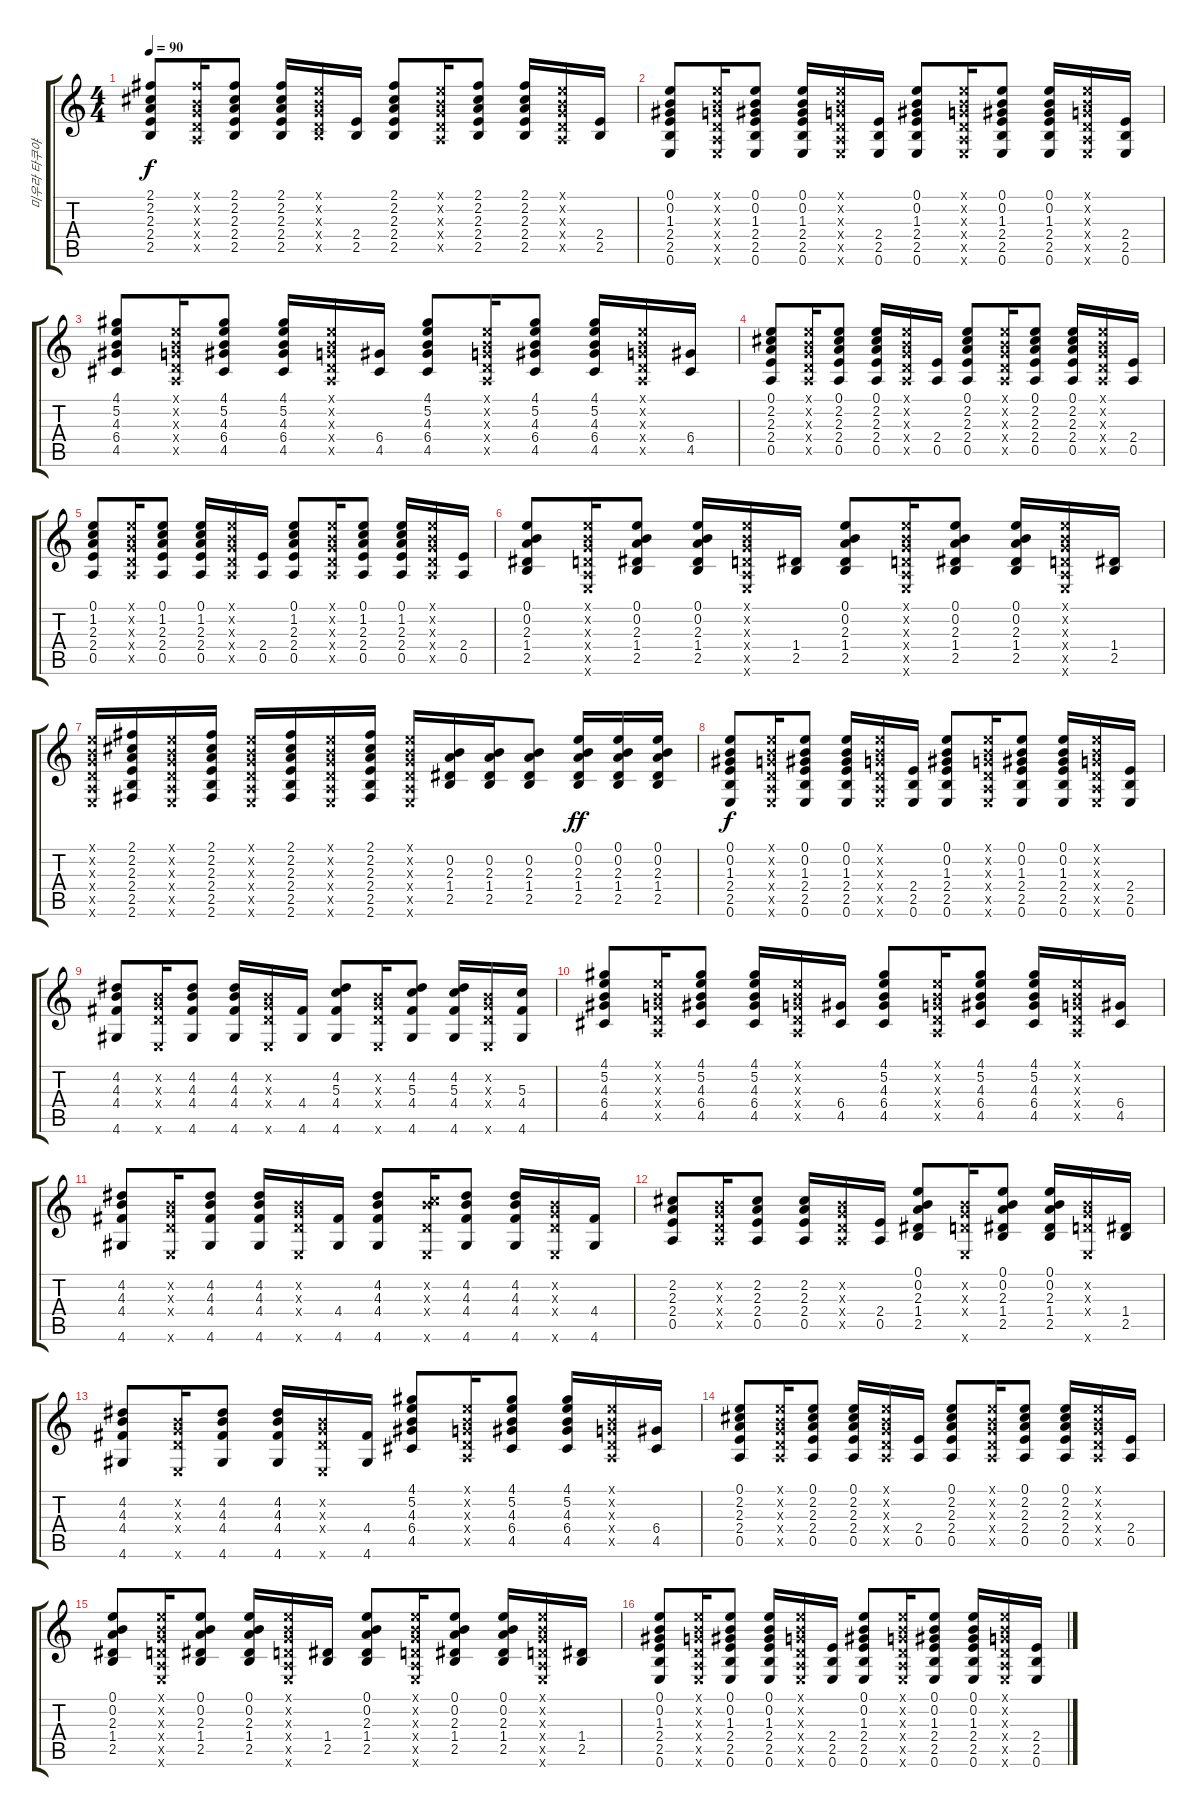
\track ("미우라 타쿠야" "미우라 타쿠야") {instrument acousticguitarsteel}
\staff {score tabs}
\tuning (E4 B3 G3 D3 A2 E2) {hide}
\ts (4 4)
\tempo 90
\clef g2
\ks c
(2.1 2.2 2.3 2.4 2.5).8{dy f} (2.1{x} 0.2{x} 0.3{x} 0.4{x} 0.5{x}).16 (2.1 2.2 2.3 2.4 2.5).8 (2.1 2.2 2.3 2.4 2.5).16 (0.1{x} 0.2{x} 0.3{x} 0.4{x} 2.5{x}).16 (2.4 2.5).16 (2.1 2.2 2.3 2.4 2.5).8 (0.1{x} 0.2{x} 0.3{x} 0.4{x} 0.5{x}).16 (2.1 2.2 2.3 2.4 2.5).8 (2.1 2.2 2.3 2.4 2.5).16 (0.1{x} 0.2{x} 0.3{x} 0.4{x} 0.5{x}).16 (2.4 2.5).16 |
(0.1 0.2 1.3 2.4 2.5 0.6).8 (0.1{x} 0.2{x} 0.3{x} 0.4{x} 0.5{x} 0.6{x}).16 (0.1 0.2 1.3 2.4 2.5 0.6).8 (0.1 0.2 1.3 2.4 2.5 0.6).16 (0.1{x} 0.2{x} 0.3{x} 0.4{x} 0.5{x} 0.6{x}).16 (2.4 2.5 0.6).16 (0.1 0.2 1.3 2.4 2.5 0.6).8 (0.1{x} 0.2{x} 0.3{x} 0.4{x} 0.5{x} 0.6{x}).16 (0.1 0.2 1.3 2.4 2.5 0.6).8 (0.1 0.2 1.3 2.4 2.5 0.6).16 (0.1{x} 0.2{x} 0.3{x} 0.4{x} 0.5{x} 0.6{x}).16 (2.4 2.5 0.6).16 |
(4.1 5.2 4.3 6.4 4.5).8 (0.1{x} 0.2{x} 0.3{x} 0.4{x} 0.5{x}).16 (4.1 5.2 4.3 6.4 4.5).8 (4.1 5.2 4.3 6.4 4.5).16 (0.1{x} 0.2{x} 0.3{x} 0.4{x} 0.5{x}).16 (6.4 4.5).16 (4.1 5.2 4.3 6.4 4.5).8 (0.1{x} 0.2{x} 0.3{x} 0.4{x} 0.5{x}).16 (4.1 5.2 4.3 6.4 4.5).8 (4.1 5.2 4.3 6.4 4.5).16 (0.1{x} 0.2{x} 0.3{x} 0.4{x} 0.5{x}).16 (6.4 4.5).16 |
(0.1 2.2 2.3 2.4 0.5).8 (0.1{x} 0.2{x} 0.3{x} 0.4{x} 0.5{x}).16 (0.1 2.2 2.3 2.4 0.5).8 (0.1 2.2 2.3 2.4 0.5).16 (0.1{x} 0.2{x} 0.3{x} 0.4{x} 0.5{x}).16 (2.4 0.5).16 (0.1 2.2 2.3 2.4 0.5).8 (0.1{x} 0.2{x} 0.3{x} 0.4{x} 0.5{x}).16 (0.1 2.2 2.3 2.4 0.5).8 (0.1 2.2 2.3 2.4 0.5).16 (0.1{x} 0.2{x} 0.3{x} 0.4{x} 0.5{x}).16 (2.4 0.5).16 |
(0.1 1.2 2.3 2.4 0.5).8 (0.1{x} 0.2{x} 0.3{x} 0.4{x} 0.5{x}).16 (0.1 1.2 2.3 2.4 0.5).8 (0.1 1.2 2.3 2.4 0.5).16 (0.1{x} 0.2{x} 0.3{x} 0.4{x} 0.5{x}).16 (2.4 0.5).16 (0.1 1.2 2.3 2.4 0.5).8 (0.1{x} 0.2{x} 0.3{x} 0.4{x} 0.5{x}).16 (0.1 1.2 2.3 2.4 0.5).8 (0.1 1.2 2.3 2.4 0.5).16 (0.1{x} 0.2{x} 0.3{x} 0.4{x} 0.5{x}).16 (2.4 0.5).16 |
(0.1 0.2 2.3 1.4 2.5).8 (0.1{x} 0.2{x} 0.3{x} 0.4{x} 0.5{x} 0.6{x}).16 (0.1 0.2 2.3 1.4 2.5).8 (0.1 0.2 2.3 1.4 2.5).16 (0.1{x} 0.2{x} 0.3{x} 0.4{x} 0.5{x} 0.6{x}).16 (1.4 2.5).16 (0.1 0.2 2.3 1.4 2.5).8 (0.1{x} 0.2{x} 0.3{x} 0.4{x} 0.5{x} 0.6{x}).16 (0.1 0.2 2.3 1.4 2.5).8 (0.1 0.2 2.3 1.4 2.5).16 (0.1{x} 0.2{x} 0.3{x} 0.4{x} 0.5{x} 0.6{x}).16 (1.4 2.5).16 |
(0.1{x} 0.2{x} 0.3{x} 0.4{x} 0.5{x} 0.6{x}).16 (2.1 2.2 2.3 2.4 2.5 2.6).16 (0.1{x} 0.2{x} 0.3{x} 0.4{x} 0.5{x} 0.6{x}).16 (2.1 2.2 2.3 2.4 2.5 2.6).16 (0.1{x} 0.2{x} 0.3{x} 0.4{x} 0.5{x} 0.6{x}).16 (2.1 2.2 2.3 2.4 2.5 2.6).16 (0.1{x} 0.2{x} 0.3{x} 0.4{x} 0.5{x} 0.6{x}).16 (2.1 2.2 2.3 2.4 2.5 2.6).16 (0.1{x} 0.2{x} 0.3{x} 0.4{x} 0.5{x} 0.6{x}).16 (0.2 2.3 1.4 2.5).16 (0.2 2.3 1.4 2.5).16 (0.2 2.3 1.4 2.5).8 (0.1 0.2 2.3 1.4 2.5).16{dy ff} (0.1 0.2 2.3 1.4 2.5).16 (0.1 0.2 2.3 1.4 2.5).16 |
(0.1 0.2 1.3 2.4 2.5 0.6).8{dy f} (0.1{x} 0.2{x} 0.3{x} 0.4{x} 0.5{x} 0.6{x}).16 (0.1 0.2 1.3 2.4 2.5 0.6).8 (0.1 0.2 1.3 2.4 2.5 0.6).16 (0.1{x} 0.2{x} 0.3{x} 0.4{x} 0.5{x} 0.6{x}).16 (2.4 2.5 0.6).16 (0.1 0.2 1.3 2.4 2.5 0.6).8 (0.1{x} 0.2{x} 0.3{x} 0.4{x} 0.5{x} 0.6{x}).16 (0.1 0.2 1.3 2.4 2.5 0.6).8 (0.1 0.2 1.3 2.4 2.5 0.6).16 (0.1{x} 0.2{x} 0.3{x} 0.4{x} 0.5{x} 0.6{x}).16 (2.4 2.5 0.6).16 |
(4.2 4.3 4.4 4.6).8 (0.2{x} 0.3{x} 0.4{x} 0.6{x}).16 (4.2 4.3 4.4 4.6).8 (4.2 4.3 4.4 4.6).16 (0.2{x} 0.3{x} 0.4{x} 0.6{x}).16 (4.4 4.6).16 (4.2 5.3 4.4 4.6).8 (0.2{x} 0.3{x} 0.4{x} 0.6{x}).16 (4.2 5.3 4.4 4.6).8 (4.2 5.3 4.4 4.6).16 (0.2{x} 0.3{x} 0.4{x} 0.6{x}).16 (5.3 4.4 4.6).16 |
(4.1 5.2 4.3 6.4 4.5).8 (0.1{x} 0.2{x} 0.3{x} 0.4{x} 0.5{x}).16 (4.1 5.2 4.3 6.4 4.5).8 (4.1 5.2 4.3 6.4 4.5).16 (0.1{x} 0.2{x} 0.3{x} 0.4{x} 0.5{x}).16 (6.4 4.5).16 (4.1 5.2 4.3 6.4 4.5).8 (0.1{x} 0.2{x} 0.3{x} 0.4{x} 0.5{x}).16 (4.1 5.2 4.3 6.4 4.5).8 (4.1 5.2 4.3 6.4 4.5).16 (0.1{x} 0.2{x} 0.3{x} 0.4{x} 0.5{x}).16 (6.4 4.5).16 |
(4.2 4.3 4.4 4.6).8 (0.2{x} 0.3{x} 0.4{x} 0.6{x}).16 (4.2 4.3 4.4 4.6).8 (4.2 4.3 4.4 4.6).16 (0.2{x} 0.3{x} 0.4{x} 0.6{x}).16 (4.4 4.6).16 (4.2 4.3 4.4 4.6).8 (0.2{x} 5.3{x} 0.4{x} 0.6{x}).16 (4.2 4.3 4.4 4.6).8 (4.2 4.3 4.4 4.6).16 (0.2{x} 0.3{x} 0.4{x} 0.6{x}).16 (4.4 4.6).16 |
(2.2 2.3 2.4 0.5).8 (0.2{x} 0.3{x} 0.4{x} 0.5{x}).16 (2.2 2.3 2.4 0.5).8 (2.2 2.3 2.4 0.5).16 (0.2{x} 0.3{x} 0.4{x} 0.5{x}).16 (2.4 0.5).16 (0.1 0.2 2.3 1.4 2.5).8 (0.2{x} 0.3{x} 0.4{x} 0.6{x}).16 (0.1 0.2 2.3 1.4 2.5).8 (0.1 0.2 2.3 1.4 2.5).16 (0.2{x} 0.3{x} 0.4{x} 0.6{x}).16 (1.4 2.5).16 |
(4.2 4.3 4.4 4.6).8 (0.2{x} 0.3{x} 0.4{x} 0.6{x}).16 (4.2 4.3 4.4 4.6).8 (4.2 4.3 4.4 4.6).16 (0.2{x} 0.3{x} 0.4{x} 0.6{x}).16 (4.4 4.6).16 (4.1 5.2 4.3 6.4 4.5).8 (0.1{x} 0.2{x} 0.3{x} 0.4{x} 0.5{x}).16 (4.1 5.2 4.3 6.4 4.5).8 (4.1 5.2 4.3 6.4 4.5).16 (0.1{x} 0.2{x} 0.3{x} 0.4{x} 0.5{x}).16 (6.4 4.5).16 |
(0.1 2.2 2.3 2.4 0.5).8 (0.1{x} 0.2{x} 0.3{x} 0.4{x} 0.5{x}).16 (0.1 2.2 2.3 2.4 0.5).8 (0.1 2.2 2.3 2.4 0.5).16 (0.1{x} 0.2{x} 0.3{x} 0.4{x} 0.5{x}).16 (2.4 0.5).16 (0.1 2.2 2.3 2.4 0.5).8 (0.1{x} 0.2{x} 0.3{x} 0.4{x} 0.5{x}).16 (0.1 2.2 2.3 2.4 0.5).8 (0.1 2.2 2.3 2.4 0.5).16 (0.1{x} 0.2{x} 0.3{x} 0.4{x} 0.5{x}).16 (2.4 0.5).16 |
(0.1 0.2 2.3 1.4 2.5).8 (0.1{x} 0.2{x} 0.3{x} 0.4{x} 0.5{x} 0.6{x}).16 (0.1 0.2 2.3 1.4 2.5).8 (0.1 0.2 2.3 1.4 2.5).16 (0.1{x} 0.2{x} 0.3{x} 0.4{x} 0.5{x} 0.6{x}).16 (1.4 2.5).16 (0.1 0.2 2.3 1.4 2.5).8 (0.1{x} 0.2{x} 0.3{x} 0.4{x} 0.5{x} 0.6{x}).16 (0.1 0.2 2.3 1.4 2.5).8 (0.1 0.2 2.3 1.4 2.5).16 (0.1{x} 0.2{x} 0.3{x} 0.4{x} 0.5{x} 0.6{x}).16 (1.4 2.5).16 |
(0.1 0.2 1.3 2.4 2.5 0.6).8 (0.1{x} 0.2{x} 0.3{x} 0.4{x} 0.5{x} 0.6{x}).16 (0.1 0.2 1.3 2.4 2.5 0.6).8 (0.1 0.2 1.3 2.4 2.5 0.6).16 (0.1{x} 0.2{x} 0.3{x} 0.4{x} 0.5{x} 0.6{x}).16 (2.4 2.5 0.6).16 (0.1 0.2 1.3 2.4 2.5 0.6).8 (0.1{x} 0.2{x} 0.3{x} 0.4{x} 0.5{x} 0.6{x}).16 (0.1 0.2 1.3 2.4 2.5 0.6).8 (0.1 0.2 1.3 2.4 2.5 0.6).16 (0.1{x} 0.2{x} 0.3{x} 0.4{x} 0.5{x} 0.6{x}).16 (2.4 2.5 0.6).16
